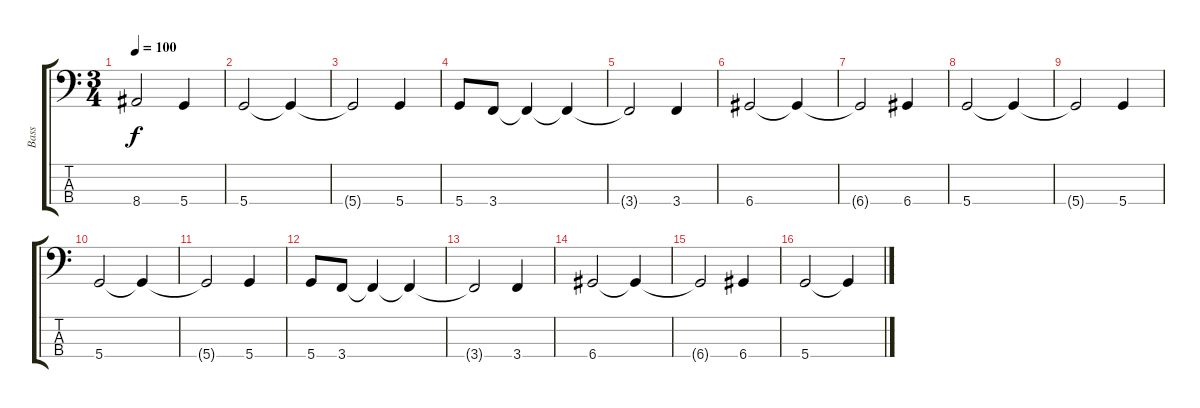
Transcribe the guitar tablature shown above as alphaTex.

\track ("Bass" "Bass") {instrument electricbasspick}
\staff {score tabs}
\tuning (F2 C2 G1 D1) {hide}
\ts (3 4)
\tempo 100
\clef f4
\ks c
8.4.2{dy f} 5.4.4 |
5.4.2 5.4{t}.4 |
5.4{t}.2 5.4.4 |
5.4.8 3.4.8 3.4{t}.4 3.4{t}.4 |
3.4{t}.2 3.4.4 |
6.4.2 6.4{t}.4 |
6.4{t}.2 6.4.4 |
5.4.2 5.4{t}.4 |
5.4{t}.2 5.4.4 |
5.4.2 5.4{t}.4 |
5.4{t}.2 5.4.4 |
5.4.8 3.4.8 3.4{t}.4 3.4{t}.4 |
3.4{t}.2 3.4.4 |
6.4.2 6.4{t}.4 |
6.4{t}.2 6.4.4 |
5.4.2 5.4{t}.4
